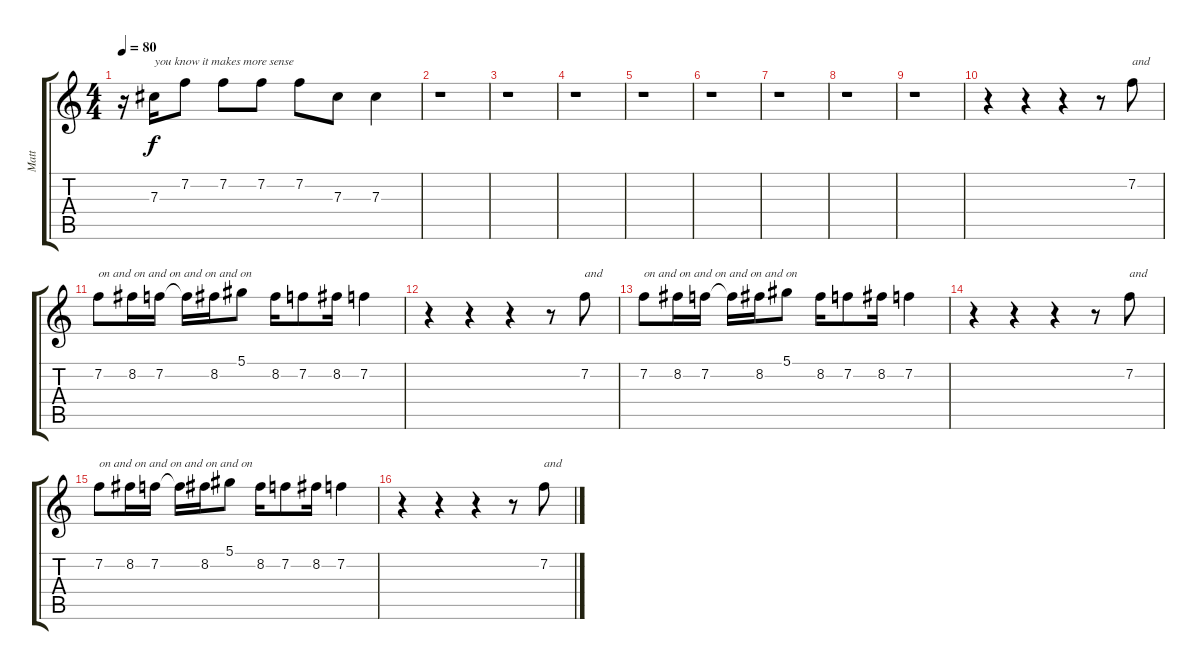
\track ("Matt" "Matt") {instrument acousticguitarsteel}
\staff {score tabs}
\tuning (Eb4 Bb3 Gb3 Db3 Ab2 Db2) {hide}
\ts (4 4)
\tempo 80
\clef g2
\ks c
r.16{dy f} 7.3.16{txt "you know it makes more sense"} 7.2.8 7.2.8 7.2.8 7.2.8 7.3.8 7.3.4 |
r.1 |
r.1 |
r.1 |
r.1 |
r.1 |
r.1 |
r.1 |
r.1 |
r.4 r.4 r.4 r.8 7.2.8{txt "and"} |
7.2.8{txt "on and on and on and on and on"} 8.2.16 7.2.16 7.2{t}.16 8.2.16 5.1.8 8.2.16 7.2.8 8.2.16 7.2.4 |
r.4 r.4 r.4 r.8 7.2.8{txt "and"} |
7.2.8{txt "on and on and on and on and on"} 8.2.16 7.2.16 7.2{t}.16 8.2.16 5.1.8 8.2.16 7.2.8 8.2.16 7.2.4 |
r.4 r.4 r.4 r.8 7.2.8{txt "and"} |
7.2.8{txt "on and on and on and on and on"} 8.2.16 7.2.16 7.2{t}.16 8.2.16 5.1.8 8.2.16 7.2.8 8.2.16 7.2.4 |
r.4 r.4 r.4 r.8 7.2.8{txt "and"}
